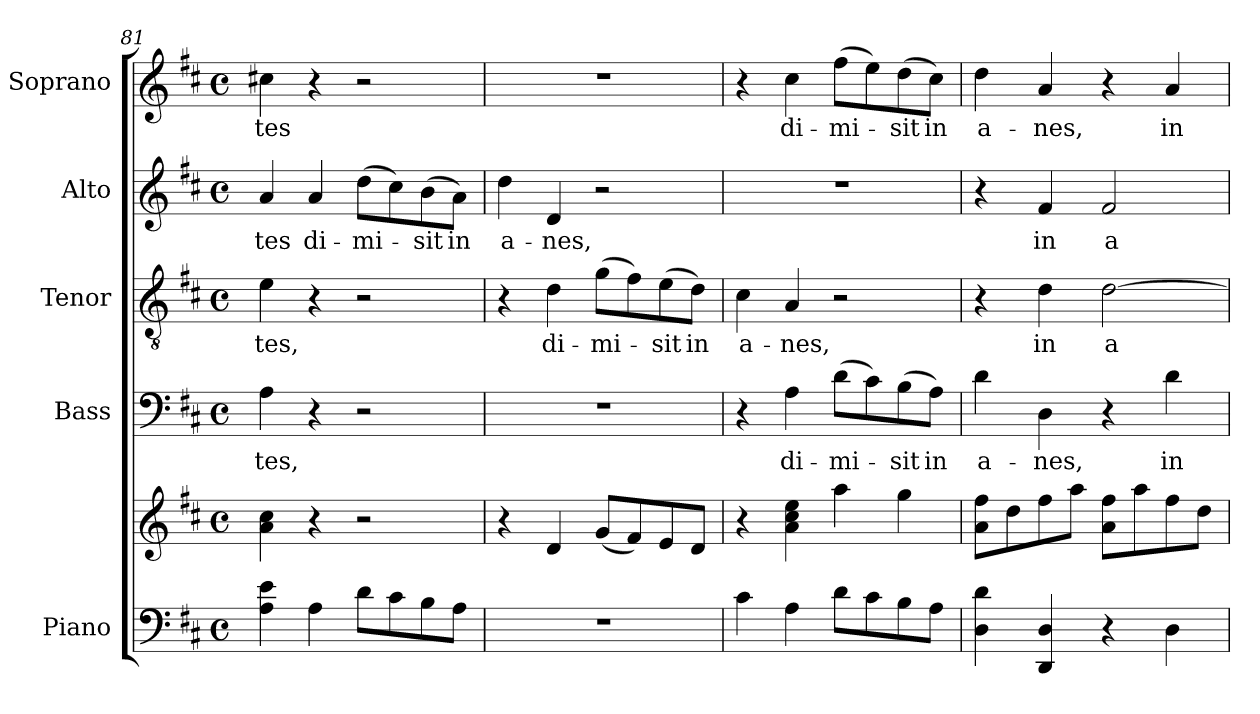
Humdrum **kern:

**kern	**kern	**kern	**text	**kern	**text	**kern	**text	**kern	**text
*part5	*part5	*part4	*part4	*part3	*part3	*part2	*part2	*part1	*part1
*staff6	*staff5	*staff4	*staff4	*staff3	*staff3	*staff2	*staff2	*staff1	*staff1
*I"Piano	*	*I"Bass	*	*I"Tenor	*	*I"Alto	*	*I"Soprano	*
*I'Pno.	*	*I'B.	*	*I'T.	*	*I'A.	*	*I'S.	*
!!LO:PB:g=z
*clefF4	*clefG2	*clefF4	*	*clefGv2	*	*clefG2	*	*clefG2	*
*	*	*	*	*ITrd7c12	*	*	*	*	*
*k[f#c#]	*k[f#c#]	*k[f#c#]	*	*k[f#c#]	*	*k[f#c#]	*	*k[f#c#]	*
*D:	*D:	*D:	*	*D:	*	*D:	*	*D:	*
*M4/4	*M4/4	*M4/4	*	*M4/4	*	*M4/4	*	*M4/4	*
*met(c)	*met(c)	*met(c)	*	*met(c)	*	*met(c)	*	*met(c)	*
=81	=81	=81	=81	=81	=81	=81	=81	=81	=81
!	!	!	!LO:LY:b:color=#000000	!	!	!	!	!	!
!	!	!	!	!	!LO:LY:b:color=#000000	!	!	!	!
!	!	!	!	!	!	!	!LO:LY:b:color=#000000	!	!
!	!	!	!	!	!	!	!	!	!LO:LY:b:color=#000000
4Ai\ 4ei	4ai\ 4cc#i	4Ai\	-tes,	4Ei\	-tes,	4ai/	-tes	4cc#Xi\	-tes
!	!	!	!	!	!	!	!LO:LY:b:color=#000000	!	!
4Ai\	4r	4r	.	4r	.	4ai/	di-	4r	.
!	!	!	!	!	!	!	!LO:LY:b:color=#000000	!	!
8di\L	2r	2r	.	2r	.	(8ddi\L	-mi-	2r	.
8c#i\	.	.	.	.	.	8cc#i\)	.	.	.
!	!	!	!	!	!	!	!LO:LY:b:color=#000000	!	!
8Bi\	.	.	.	.	.	(8bi\	-sit	.	.
!	!	!	!	!	!	!	!LO:LY:b:color=#000000	!	!
8Ai\J	.	.	.	.	.	8ai\J)	in	.	.
=82	=82	=82	=82	=82	=82	=82	=82	=82	=82
!	!	!	!	!	!	!	!LO:LY:b:color=#000000	!	!
1r	4r	1r	.	4r	.	4ddi\	a-	1r	.
!	!	!	!	!	!LO:LY:b:color=#000000	!	!	!	!
!	!	!	!	!	!	!	!LO:LY:b:color=#000000	!	!
.	4di/	.	.	4Di\	di-	4di/	-nes,	.	.
!	!	!	!	!	!LO:LY:b:color=#000000	!	!	!	!
.	(8gi/L	.	.	(8Gi\L	-mi-	2r	.	.	.
.	8f#i/)	.	.	8F#i\)	.	.	.	.	.
!	!	!	!	!	!LO:LY:b:color=#000000	!	!	!	!
.	8ei/	.	.	(8Ei\	-sit	.	.	.	.
!	!	!	!	!	!LO:LY:b:color=#000000	!	!	!	!
.	8di/J	.	.	8Di\J)	in	.	.	.	.
=83	=83	=83	=83	=83	=83	=83	=83	=83	=83
!	!	!	!	!	!LO:LY:b:color=#000000	!	!	!	!
4c#i\	4r	4r	.	4C#i\	a-	1r	.	4r	.
!	!	!	!LO:LY:b:color=#000000	!	!	!	!	!	!
!	!	!	!	!	!LO:LY:b:color=#000000	!	!	!	!
!	!	!	!	!	!	!	!	!	!LO:LY:b:color=#000000
4Ai\	4ai\ 4cc#i 4eei	4Ai\	di-	4AAi/	-nes,	.	.	4cc#i\	di-
!	!	!	!LO:LY:b:color=#000000	!	!	!	!	!	!
!	!	!	!	!	!	!	!	!	!LO:LY:b:color=#000000
8di\L	4aai\	(8di\L	-mi-	2r	.	.	.	(8ff#i\L	-mi-
8c#i\	.	8c#i\)	.	.	.	.	.	8eei\)	.
!	!	!	!LO:LY:b:color=#000000	!	!	!	!	!	!
!	!	!	!	!	!	!	!	!	!LO:LY:b:color=#000000
8Bi\	4ggi\	(8Bi\	-sit	.	.	.	.	(8ddi\	-sit
!	!	!	!LO:LY:b:color=#000000	!	!	!	!	!	!
!	!	!	!	!	!	!	!	!	!LO:LY:b:color=#000000
8Ai\J	.	8Ai\J)	in	.	.	.	.	8cc#i\J)	in
=84	=84	=84	=84	=84	=84	=84	=84	=84	=84
!	!	!	!LO:LY:b:color=#000000	!	!	!	!	!	!
!	!	!	!	!	!	!	!	!	!LO:LY:b:color=#000000
4Di\ 4di	8ai\ 8ff#iL	4di\	a-	4r	.	4r	.	4ddi\	a-
.	8ddi\	.	.	.	.	.	.	.	.
!	!	!	!LO:LY:b:color=#000000	!	!	!	!	!	!
!	!	!	!	!	!LO:LY:b:color=#000000	!	!	!	!
!	!	!	!	!	!	!	!LO:LY:b:color=#000000	!	!
!	!	!	!	!	!	!	!	!	!LO:LY:b:color=#000000
4DDi/ 4Di	8ff#i\	4Di\	-nes,	4Di\	in	4f#i/	in	4ai/	-nes,
.	8aai\J	.	.	.	.	.	.	.	.
!	!	!	!	!	!LO:LY:b:color=#000000	!	!	!	!
!	!	!	!	!	!	!	!LO:LY:b:color=#000000	!	!
4r	8ai\ 8ff#iL	4r	.	[2Di\	a-	2f#i/	a-	4r	.
.	8aai\	.	.	.	.	.	.	.	.
!	!	!	!LO:LY:b:color=#000000	!	!	!	!	!	!
!	!	!	!	!	!	!	!	!	!LO:LY:b:color=#000000
4Di\	8ff#i\	4di\	in	.	.	.	.	4ai/	in
.	8ddi\J	.	.	.	.	.	.	.	.
=	=	=	=	=	=	=	=	=	=
*-	*-	*-	*-	*-	*-	*-	*-	*-	*-
